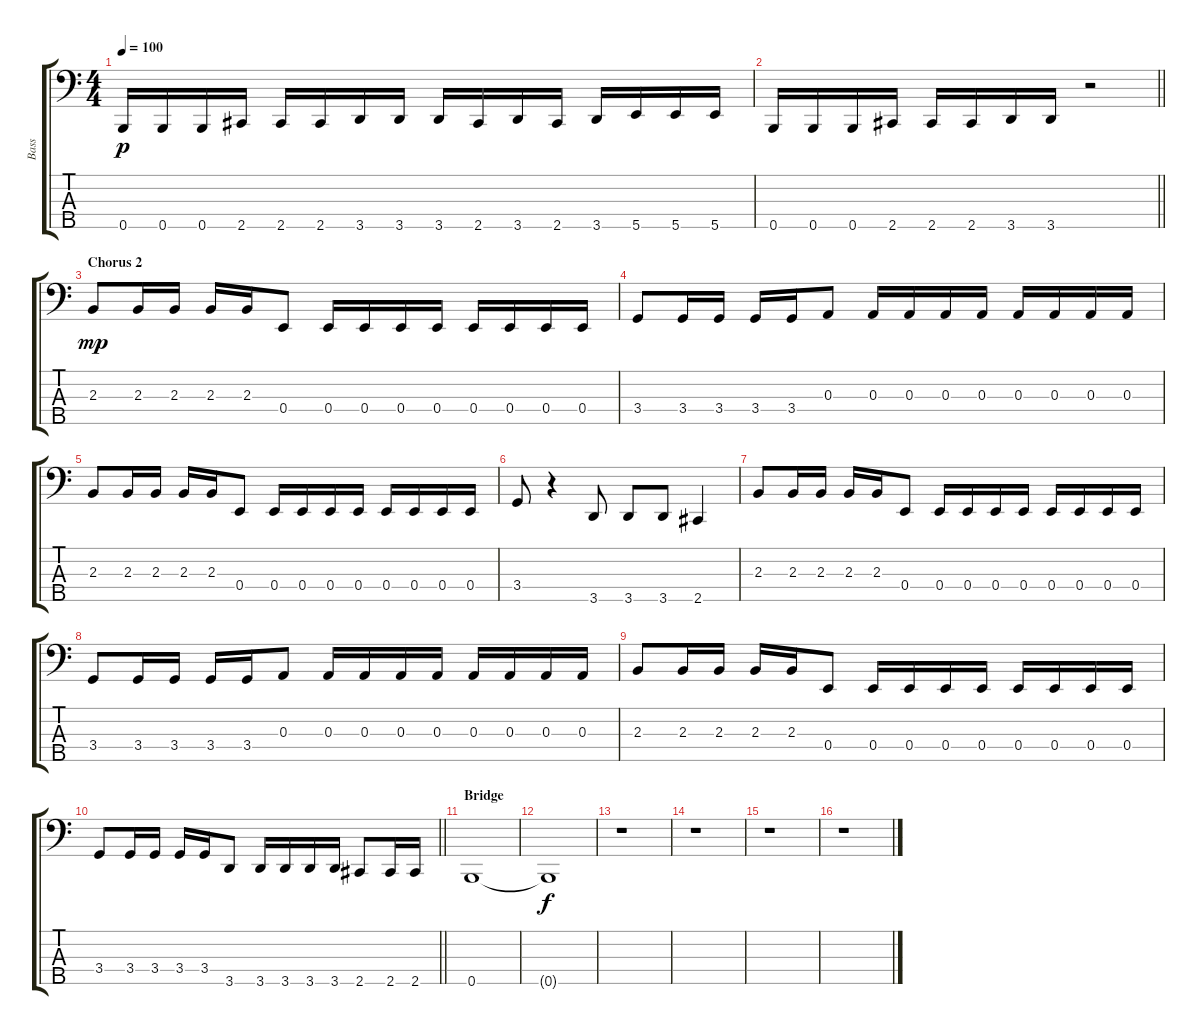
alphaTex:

\track ("Bass" "Bass") {instrument slapbass1}
\staff {score tabs}
\tuning (G2 D2 A1 E1 B0) {hide}
\ts (4 4)
\tempo 100
\clef f4
\ks c
0.5.16{dy p} 0.5.16 0.5.16 2.5.16 2.5.16 2.5.16 3.5.16 3.5.16 3.5.16 2.5.16 3.5.16 2.5.16 3.5.16 5.5.16 5.5.16 5.5.16 |
\barLineRight lightlight
0.5.16 0.5.16 0.5.16 2.5.16 2.5.16 2.5.16 3.5.16 3.5.16 r.2 |
\section ("" "Chorus 2")
2.3.8{dy mp} 2.3.16 2.3.16 2.3.16 2.3.16 0.4.8 0.4.16 0.4.16 0.4.16 0.4.16 0.4.16 0.4.16 0.4.16 0.4.16 |
3.4.8 3.4.16 3.4.16 3.4.16 3.4.16 0.3.8 0.3.16 0.3.16 0.3.16 0.3.16 0.3.16 0.3.16 0.3.16 0.3.16 |
2.3.8 2.3.16 2.3.16 2.3.16 2.3.16 0.4.8 0.4.16 0.4.16 0.4.16 0.4.16 0.4.16 0.4.16 0.4.16 0.4.16 |
3.4.8 r.4 3.5.8 3.5.8 3.5.8 2.5.4 |
2.3.8 2.3.16 2.3.16 2.3.16 2.3.16 0.4.8 0.4.16 0.4.16 0.4.16 0.4.16 0.4.16 0.4.16 0.4.16 0.4.16 |
3.4.8 3.4.16 3.4.16 3.4.16 3.4.16 0.3.8 0.3.16 0.3.16 0.3.16 0.3.16 0.3.16 0.3.16 0.3.16 0.3.16 |
2.3.8 2.3.16 2.3.16 2.3.16 2.3.16 0.4.8 0.4.16 0.4.16 0.4.16 0.4.16 0.4.16 0.4.16 0.4.16 0.4.16 |
\barLineRight lightlight
3.4.8 3.4.16 3.4.16 3.4.16 3.4.16 3.5.8 3.5.16 3.5.16 3.5.16 3.5.16 2.5.8 2.5.16 2.5.16 |
\section ("" "Bridge")
0.5.1 |
0.5{t}.1{dy f} |
r.1 |
r.1 |
r.1 |
r.1
